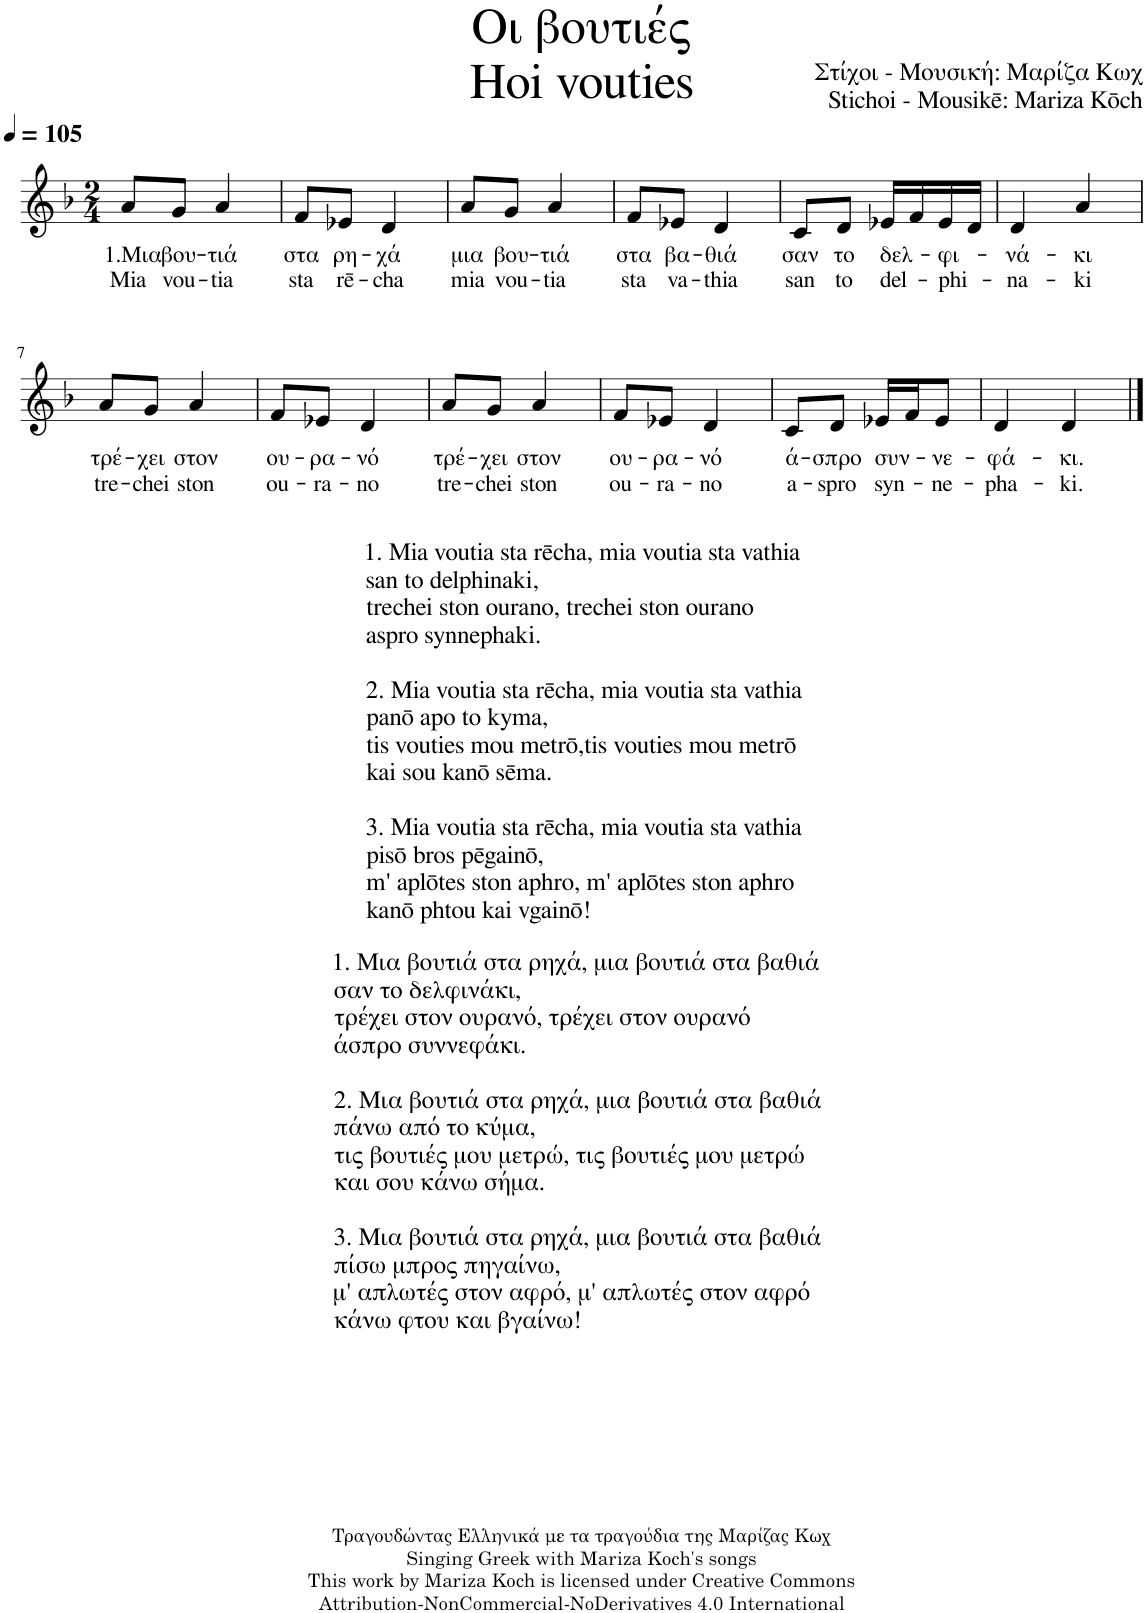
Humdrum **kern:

**kern	**text	**text
*part1	*part1	*part1
*staff1	*staff1	*staff1
*I"Piano	*	*
*I'Pno.	*	*
*clefG2	*	*
*k[b-]	*	*
*M2/4	*	*
*MM105	*	*
=1	=1	=1
!	!LO:LY:b	!LO:LY:b
8a/L	1.Μια	Mia
!	!LO:LY:b	!LO:LY:b
8g/J	βου-	vou-
!	!LO:LY:b	!LO:LY:b
4a/	-τιά	-tia
=2	=2	=2
!	!LO:LY:b	!LO:LY:b
8f/L	στα	sta
!	!LO:LY:b	!LO:LY:b
8e-X/J	ρη-	rē-
!	!LO:LY:b	!LO:LY:b
4d/	-χά	-cha
=3	=3	=3
!	!LO:LY:b	!LO:LY:b
8a/L	μια	mia
!	!LO:LY:b	!LO:LY:b
8g/J	βου-	vou-
!	!LO:LY:b	!LO:LY:b
4a/	-τιά	-tia
=4	=4	=4
!	!LO:LY:b	!LO:LY:b
8f/L	στα	sta
!	!LO:LY:b	!LO:LY:b
8e-X/J	βα-	va-
!	!LO:LY:b	!LO:LY:b
4d/	-θιά	-thia
=5	=5	=5
!	!LO:LY:b	!LO:LY:b
8c/L	σαν	san
!	!LO:LY:b	!LO:LY:b
8d/J	το	to
!	!LO:LY:b	!LO:LY:b
16e-X/LL	δελ-	-del-
16f/	.	.
!	!LO:LY:b	!LO:LY:b
16e-/	-φι-	-phi-
16d/JJ	.	.
=6	=6	=6
!	!LO:LY:b	!LO:LY:b
4d/	νά-	-na-
!	!LO:LY:b	!LO:LY:b
4a/	-κι	-ki
!!LO:LB:g=z
=7	=7	=7
!LO:TX:b:t=1. Μια βουτιά στα ρηχά, μια βουτιά στα βαθιά	!	!
!LO:TX:b:t=σαν το δελφινάκι,	!	!
!LO:TX:b:t=τρέχει στον ουρανό, τρέχει στον ουρανό	!	!
!LO:TX:b:t=άσπρο συννεφάκι.	!	!
!LO:TX:b:t=2. Μια βουτιά στα ρηχά, μια βουτιά στα βαθιά	!	!
!LO:TX:b:t=πάνω από το κύμα,	!	!
!LO:TX:b:t=τις βουτιές μου μετρώ, τις βουτιές μου μετρώ	!	!
!LO:TX:b:t=και σου κάνω σήμα.	!	!
!LO:TX:b:t=3. Μια βουτιά στα ρηχά, μια βουτιά στα βαθιά	!	!
!LO:TX:b:t=πίσω μπρος πηγαίνω,	!	!
!LO:TX:b:t=μ' απλωτές στον αφρό, μ' απλωτές στον αφρό	!	!
!LO:TX:b:t=κάνω φτου και βγαίνω!	!	!
!	!LO:LY:b	!LO:LY:b
8a/L	τρέ-	tre-
!	!LO:LY:b	!LO:LY:b
8g/J	-χει	-chei
!	!LO:LY:b	!LO:LY:b
4a/	στον	ston
=8	=8	=8
!	!LO:LY:b	!LO:LY:b
8f/L	ου-	ou-
!	!LO:LY:b	!LO:LY:b
8e-X/J	-ρα-	-ra-
!	!LO:LY:b	!LO:LY:b
4d/	-νό	-no
=9	=9	=9
!	!LO:LY:b	!LO:LY:b
8a/L	τρέ-	tre-
!	!LO:LY:b	!LO:LY:b
8g/J	-χει	-chei
!	!LO:LY:b	!LO:LY:b
4a/	στον	ston
=10	=10	=10
!	!LO:LY:b	!LO:LY:b
8f/L	ου-	ou-
!	!LO:LY:b	!LO:LY:b
8e-X/J	-ρα-	-ra-
!	!LO:LY:b	!LO:LY:b
4d/	-νό	-no
=11	=11	=11
!	!LO:LY:b	!LO:LY:b
8c/L	ά-	a-
!	!LO:LY:b	!LO:LY:b
8d/J	-σπρο	-spro
!	!LO:LY:b	!LO:LY:b
16e-X/LL	συν-	-syn-
16f/J	.	.
!	!LO:LY:b	!LO:LY:b
8e-/J	-νε-	-ne-
=12	=12	=12
!	!LO:LY:b	!LO:LY:b
4d/	-φά-	-pha-
!LO:TX:b:t=1. Mia voutia sta rēcha, mia voutia sta vathia	!	!
!LO:TX:b:t=san to delphinaki,	!	!
!LO:TX:b:t=trechei ston ourano, trechei ston ourano	!	!
!LO:TX:b:t=aspro synnephaki.	!	!
!LO:TX:b:t=2. Mia voutia sta rēcha, mia voutia sta vathia	!	!
!LO:TX:b:t=panō apo to kyma,	!	!
!LO:TX:b:t=tis vouties mou metrō,tis vouties mou metrō	!	!
!LO:TX:b:t=kai sou kanō sēma.	!	!
!LO:TX:b:t=3. Mia voutia sta rēcha, mia voutia sta vathia	!	!
!LO:TX:b:t=pisō bros pēgainō,	!	!
!LO:TX:b:t=m' aplōtes ston aphro, m' aplōtes ston aphro	!	!
!LO:TX:b:t=kanō phtou kai vgainō!	!	!
!	!LO:LY:b	!LO:LY:b
4d/	-κι.	-ki.
==	==	==
*-	*-	*-
